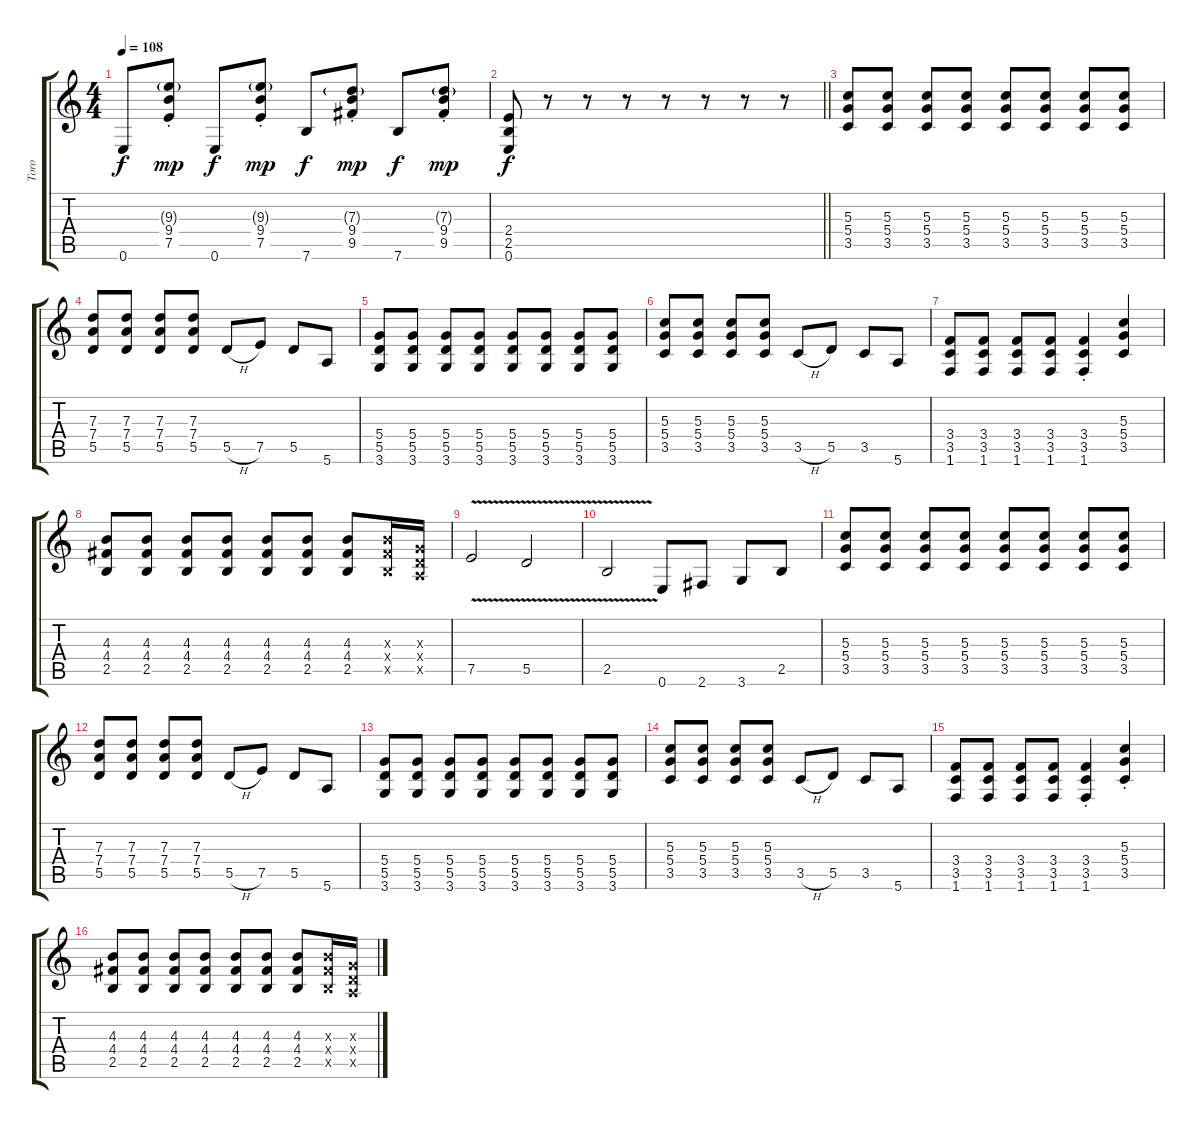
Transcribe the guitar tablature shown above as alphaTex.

\track ("Toro" "Toro") {instrument distortionguitar}
\staff {score tabs}
\tuning (E4 B3 G3 D3 A2 E2) {hide}
\ts (4 4)
\tempo 108
\clef g2
\ks c
0.6.8{dy f} (9.3{g st} 9.4{st} 7.5{st}).8{dy mp} 0.6.8{dy f} (9.3{g st} 9.4{st} 7.5{st}).8{dy mp} 7.6.8{dy f} (7.3{g st} 9.4{st} 9.5{st}).8{dy mp} 7.6.8{dy f} (7.3{g st} 9.4{st} 9.5{st}).8{dy mp} |
\barLineRight lightlight
(2.4 2.5 0.6).8{dy f instrument distortionguitar} r.8 r.8 r.8 r.8 r.8 r.8 r.8 |
(5.3 5.4 3.5).8{instrument distortionguitar} (5.3 5.4 3.5).8 (5.3 5.4 3.5).8 (5.3 5.4 3.5).8 (5.3 5.4 3.5).8 (5.3 5.4 3.5).8 (5.3 5.4 3.5).8 (5.3 5.4 3.5).8 |
(7.3 7.4 5.5).8 (7.3 7.4 5.5).8 (7.3 7.4 5.5).8 (7.3 7.4 5.5).8 5.5{h}.8 7.5.8 5.5.8 5.6.8 |
(5.4 5.5 3.6).8 (5.4 5.5 3.6).8 (5.4 5.5 3.6).8 (5.4 5.5 3.6).8 (5.4 5.5 3.6).8 (5.4 5.5 3.6).8 (5.4 5.5 3.6).8 (5.4 5.5 3.6).8 |
(5.3 5.4 3.5).8{instrument distortionguitar} (5.3 5.4 3.5).8 (5.3 5.4 3.5).8 (5.3 5.4 3.5).8 3.5{h}.8 5.5.8 3.5.8 5.6.8 |
(3.4 3.5 1.6).8 (3.4 3.5 1.6).8 (3.4 3.5 1.6).8 (3.4 3.5 1.6).8 (3.4{st} 3.5{st} 1.6{st}).4 (5.3 5.4 3.5).4 |
(4.3 4.4 2.5).8 (4.3 4.4 2.5).8 (4.3 4.4 2.5).8 (4.3 4.4 2.5).8 (4.3 4.4 2.5).8 (4.3 4.4 2.5).8 (4.3 4.4 2.5).8 (4.3{x} 4.4{x} 2.5{x}).16 (0.3{x} 0.4{x} 0.5{x}).16 |
7.5{v}.2{volume 12} 5.5{v}.2 |
2.5{v}.2 0.6.8{volume 13} 2.6.8 3.6.8 2.5.8 |
(5.3 5.4 3.5).8{instrument distortionguitar} (5.3 5.4 3.5).8 (5.3 5.4 3.5).8 (5.3 5.4 3.5).8 (5.3 5.4 3.5).8 (5.3 5.4 3.5).8 (5.3 5.4 3.5).8 (5.3 5.4 3.5).8 |
(7.3 7.4 5.5).8 (7.3 7.4 5.5).8 (7.3 7.4 5.5).8 (7.3 7.4 5.5).8 5.5{h}.8 7.5.8 5.5.8 5.6.8 |
(5.4 5.5 3.6).8 (5.4 5.5 3.6).8 (5.4 5.5 3.6).8 (5.4 5.5 3.6).8 (5.4 5.5 3.6).8 (5.4 5.5 3.6).8 (5.4 5.5 3.6).8 (5.4 5.5 3.6).8 |
(5.3 5.4 3.5).8{instrument distortionguitar} (5.3 5.4 3.5).8 (5.3 5.4 3.5).8 (5.3 5.4 3.5).8 3.5{h}.8 5.5.8 3.5.8 5.6.8 |
(3.4 3.5 1.6).8 (3.4 3.5 1.6).8 (3.4 3.5 1.6).8 (3.4 3.5 1.6).8 (3.4{st} 3.5{st} 1.6{st}).4 (5.3{st} 5.4{st} 3.5{st}).4 |
(4.3 4.4 2.5).8 (4.3 4.4 2.5).8 (4.3 4.4 2.5).8 (4.3 4.4 2.5).8 (4.3 4.4 2.5).8 (4.3 4.4 2.5).8 (4.3 4.4 2.5).8 (4.3{x} 4.4{x} 2.5{x}).16 (0.3{x} 0.4{x} 0.5{x}).16
